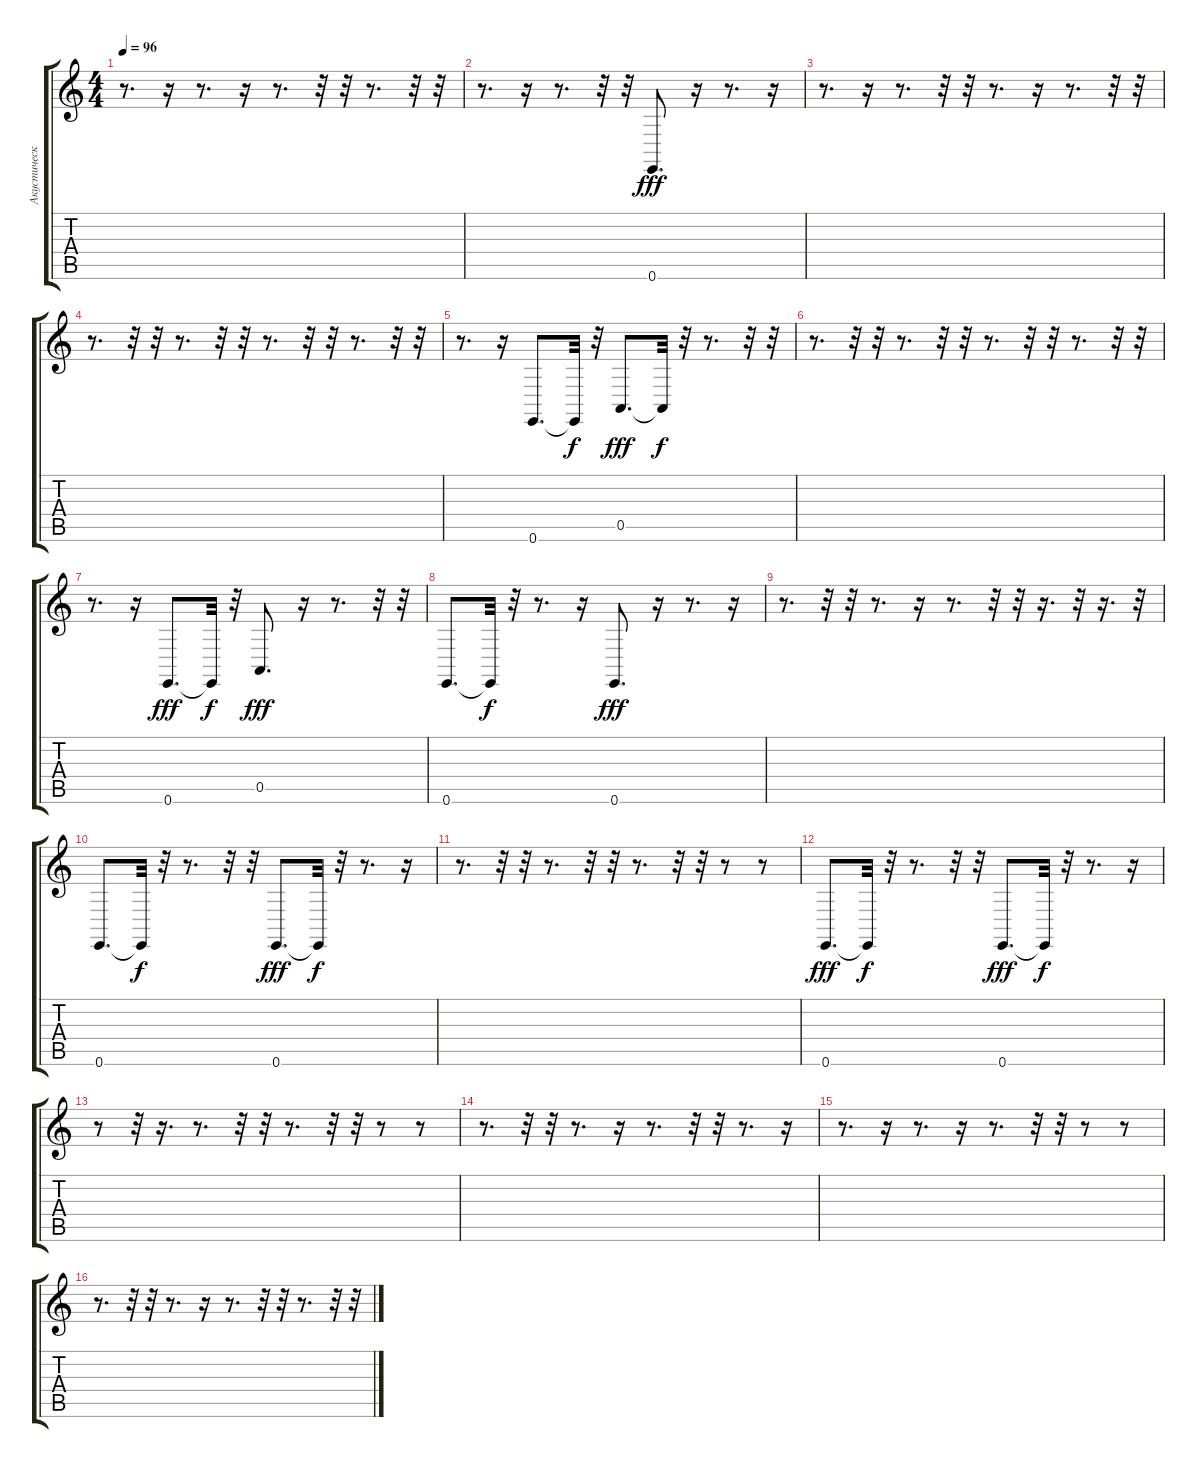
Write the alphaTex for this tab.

\track ("Акустический Гранд Роял" "Акустическ") {instrument acousticgrandpiano}
\staff {score tabs}
\tuning (E4 B3 G3 D3 A2 E2) {hide}
\ts (4 4)
\tempo 96
\clef g2
\ks c
r.8{d dy f} r.16 r.8{d} r.16 r.8{d} r.32 r.32 r.8{d} r.32 r.32 |
r.8{d} r.16 r.8{d} r.32 r.32 0.6.8{d dy fff} r.16 r.8{d} r.16 |
r.8{d} r.16 r.8{d} r.32 r.32 r.8{d} r.16 r.8{d} r.32 r.32 |
r.8{d} r.32 r.32 r.8{d} r.32 r.32 r.8{d} r.32 r.32 r.8{d} r.32 r.32 |
r.8{d} r.16 0.6.8{d} 0.6{t}.32{dy f} r.32 0.5.8{d dy fff} 0.5{t}.32{dy f} r.32 r.8{d} r.32 r.32 |
r.8{d} r.32 r.32 r.8{d} r.32 r.32 r.8{d} r.32 r.32 r.8{d} r.32 r.32 |
r.8{d} r.16 0.6.8{d dy fff} 0.6{t}.32{dy f} r.32 0.5.8{d dy fff} r.16 r.8{d} r.32 r.32 |
0.6.8{d} 0.6{t}.32{dy f} r.32 r.8{d} r.16 0.6.8{d dy fff} r.16 r.8{d} r.16 |
r.8{d} r.32 r.32 r.8{d} r.16 r.8{d} r.32 r.32 r.16{d} r.32 r.16{d} r.32 |
0.6.8{d} 0.6{t}.32{dy f} r.32 r.8{d} r.32 r.32 0.6.8{d dy fff} 0.6{t}.32{dy f} r.32 r.8{d} r.16 |
r.8{d} r.32 r.32 r.8{d} r.32 r.32 r.8{d} r.32 r.32 r.8 r.8 |
0.6.8{d dy fff} 0.6{t}.32{dy f} r.32 r.8{d} r.32 r.32 0.6.8{d dy fff} 0.6{t}.32{dy f} r.32 r.8{d} r.16 |
r.8 r.32 r.16{d} r.8{d} r.32 r.32 r.8{d} r.32 r.32 r.8 r.8 |
r.8{d} r.32 r.32 r.8{d} r.16 r.8{d} r.32 r.32 r.8{d} r.16 |
r.8{d} r.16 r.8{d} r.16 r.8{d} r.32 r.32 r.8 r.8 |
r.8{d} r.32 r.32 r.8{d} r.16 r.8{d} r.32 r.32 r.8{d} r.32 r.32
